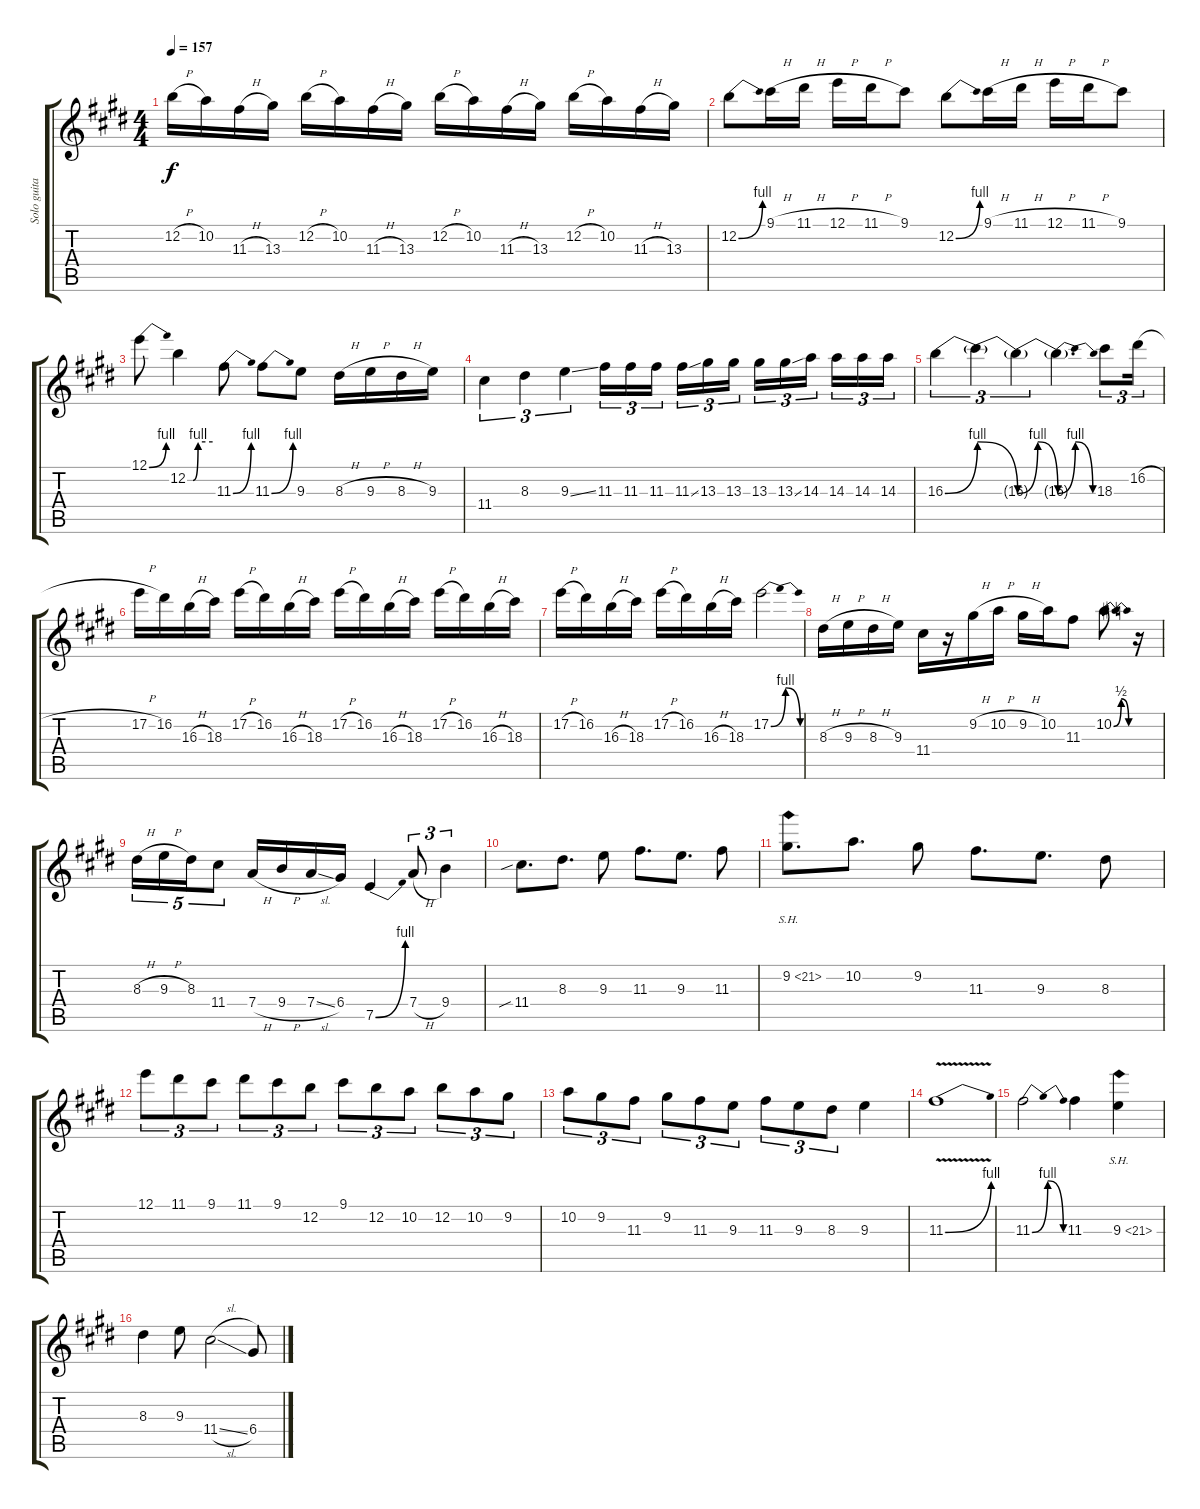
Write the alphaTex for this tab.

\track ("Solo guitar (Andre Olbrich)" "Solo guita") {instrument distortionguitar}
\staff {score tabs}
\tuning (E4 B3 G3 D3 A2 E2) {hide}
\ts (4 4)
\tempo 157
\clef g2
\ks c#minor
12.2{h}.16{dy f} 10.2.16 11.3{h}.16 13.3.16 12.2{h}.16 10.2.16 11.3{h}.16 13.3.16 12.2{h}.16 10.2.16 11.3{h}.16 13.3.16 12.2{h}.16 10.2.16 11.3{h}.16 13.3.16 |
12.2{be (bend 0 0 60 4)}.8 9.1{h}.16 11.1{h}.16 12.1{h}.16 11.1{h}.16 9.1.8 12.2{be (bend 0 0 60 4)}.8 9.1{h}.16 11.1{h}.16 12.1{h}.16 11.1{h}.16 9.1.8 |
12.1{be (bend 0 0 60 4)}.8 12.2{be (custom 0 0 13 0 25 4 60 4)}.4 11.3{be (bend 0 0 60 4)}.8 11.3{be (bend 0 0 60 4)}.8 9.3.8 8.3{h}.16 9.3{h}.16 8.3{h}.16 9.3.16 |
11.4.4{tu (3 2)} 8.3.4{tu (3 2)} 9.3{ss}.4{tu (3 2)} 11.3.16{tu (3 2)} 11.3.16{tu (3 2)} 11.3.16{tu (3 2) beam splitsecondary} 11.3{ss}.16{tu (3 2)} 13.3.16{tu (3 2)} 13.3.16{tu (3 2)} 13.3.16{tu (3 2)} 13.3{ss}.16{tu (3 2)} 14.3.16{tu (3 2) beam splitsecondary} 14.3.16{tu (3 2)} 14.3.16{tu (3 2)} 14.3.16{tu (3 2)} |
16.3{be (bend 0 0 60 4)}.4{tu (3 2)} 16.3{be (release 0 4 60 0) t}.4{tu (3 2)} 16.3{be (bendrelease 0 0 5 4 45 4 60 0) t}.4{tu (3 2)} 16.3{be (bendrelease 0 0 5 4 30 4 60 0) t}.4{d} 18.3.8{tu (3 2)} 16.2{h}.16{tu (3 2)} |
17.2{h}.16 16.2.16 16.3{h}.16 18.3.16 17.2{h}.16 16.2.16 16.3{h}.16 18.3.16 17.2{h}.16 16.2.16 16.3{h}.16 18.3.16 17.2{h}.16 16.2.16 16.3{h}.16 18.3.16 |
17.2{h}.16 16.2.16 16.3{h}.16 18.3.16 17.2{h}.16 16.2.16 16.3{h}.16 18.3.16 17.2{be (bendrelease 0 0 15 4 40 4 60 0)}.2 |
8.3{h}.16 9.3{h}.16 8.3{h}.16 9.3.16 11.4.16 r.16 9.2{h}.16 10.2{h}.16 9.2{h}.16 10.2.16 11.3.8 10.2{be (bendrelease 0 0 11 2 11 2 60 0)}.8{d} r.16 |
8.3{h}.16{tu (5 4)} 9.3{h}.16{tu (5 4)} 8.3.16{tu (5 4)} 11.4.8{tu (5 4)} 7.4{h}.16 9.4{h}.16 7.4{sl}.16 6.4.16 7.5{be (bend 0 0 60 4)}.4 7.4{h}.8{tu (3 2)} 9.4.4{tu (3 2)} |
11.4{sib}.8{d} 8.3.8{d} 9.3.8 11.3.8{d} 9.3.8{d} 11.3.8 |
9.2{sh 12}.8{d} 10.2.8{d} 9.2.8 11.3.8{d} 9.3.8{d} 8.3.8 |
12.1.8{tu (3 2)} 11.1.8{tu (3 2)} 9.1.8{tu (3 2)} 11.1.8{tu (3 2)} 9.1.8{tu (3 2)} 12.2.8{tu (3 2)} 9.1.8{tu (3 2)} 12.2.8{tu (3 2)} 10.2.8{tu (3 2)} 12.2.8{tu (3 2)} 10.2.8{tu (3 2)} 9.2.8{tu (3 2)} |
10.2.8{tu (3 2)} 9.2.8{tu (3 2)} 11.3.8{tu (3 2)} 9.2.8{tu (3 2)} 11.3.8{tu (3 2)} 9.3.8{tu (3 2)} 11.3.8{tu (3 2)} 9.3.8{tu (3 2)} 8.3.8{tu (3 2)} 9.3.4 |
11.3{be (bend 0 0 60 4) v}.1 |
11.3{be (bendrelease 0 0 5 4 45 4 60 0)}.2 11.3.4 9.3{sh 12}.4 |
8.3.4 9.3.8 11.4{sl}.2 6.4.8
